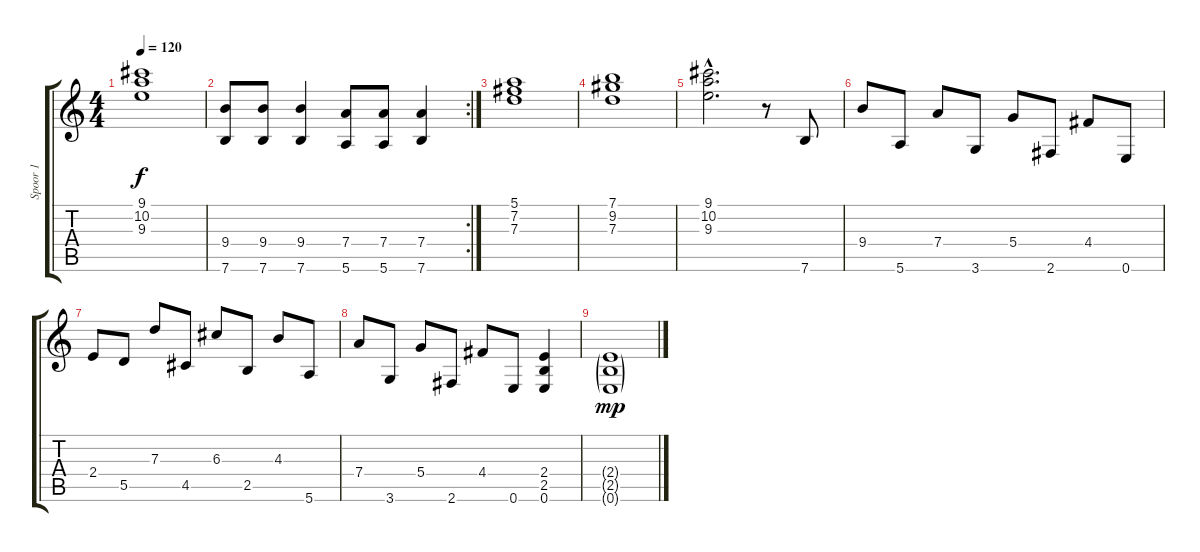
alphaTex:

\track ("Spoor 1" "Spoor 1") {instrument distortionguitar}
\staff {score tabs}
\tuning (E4 B3 G3 D3 A2 E2) {hide}
\ts (4 4)
\tempo 120
\clef g2
\ks c
(9.1 10.2 9.3).1{dy f} |
\rc 2
(9.4 7.6).8 (9.4 7.6).8 (9.4 7.6).4 (7.4 5.6).8 (7.4 5.6).8 (7.4 7.6).4 |
(5.1 7.2 7.3).1 |
(7.1 9.2 7.3).1 |
(9.1{hac} 10.2{hac} 9.3{hac}).2{d} r.8 7.6.8 |
9.4.8 5.6.8 7.4.8 3.6.8 5.4.8 2.6.8 4.4.8 0.6.8 |
2.4.8 5.5.8 7.3.8 4.5.8 6.3.8 2.5.8 4.3.8 5.6.8 |
7.4.8 3.6.8 5.4.8 2.6.8 4.4.8 0.6.8 (2.4 2.5 0.6).4 |
(2.4{g} 2.5{g} 0.6{g}).1{dy mp}
